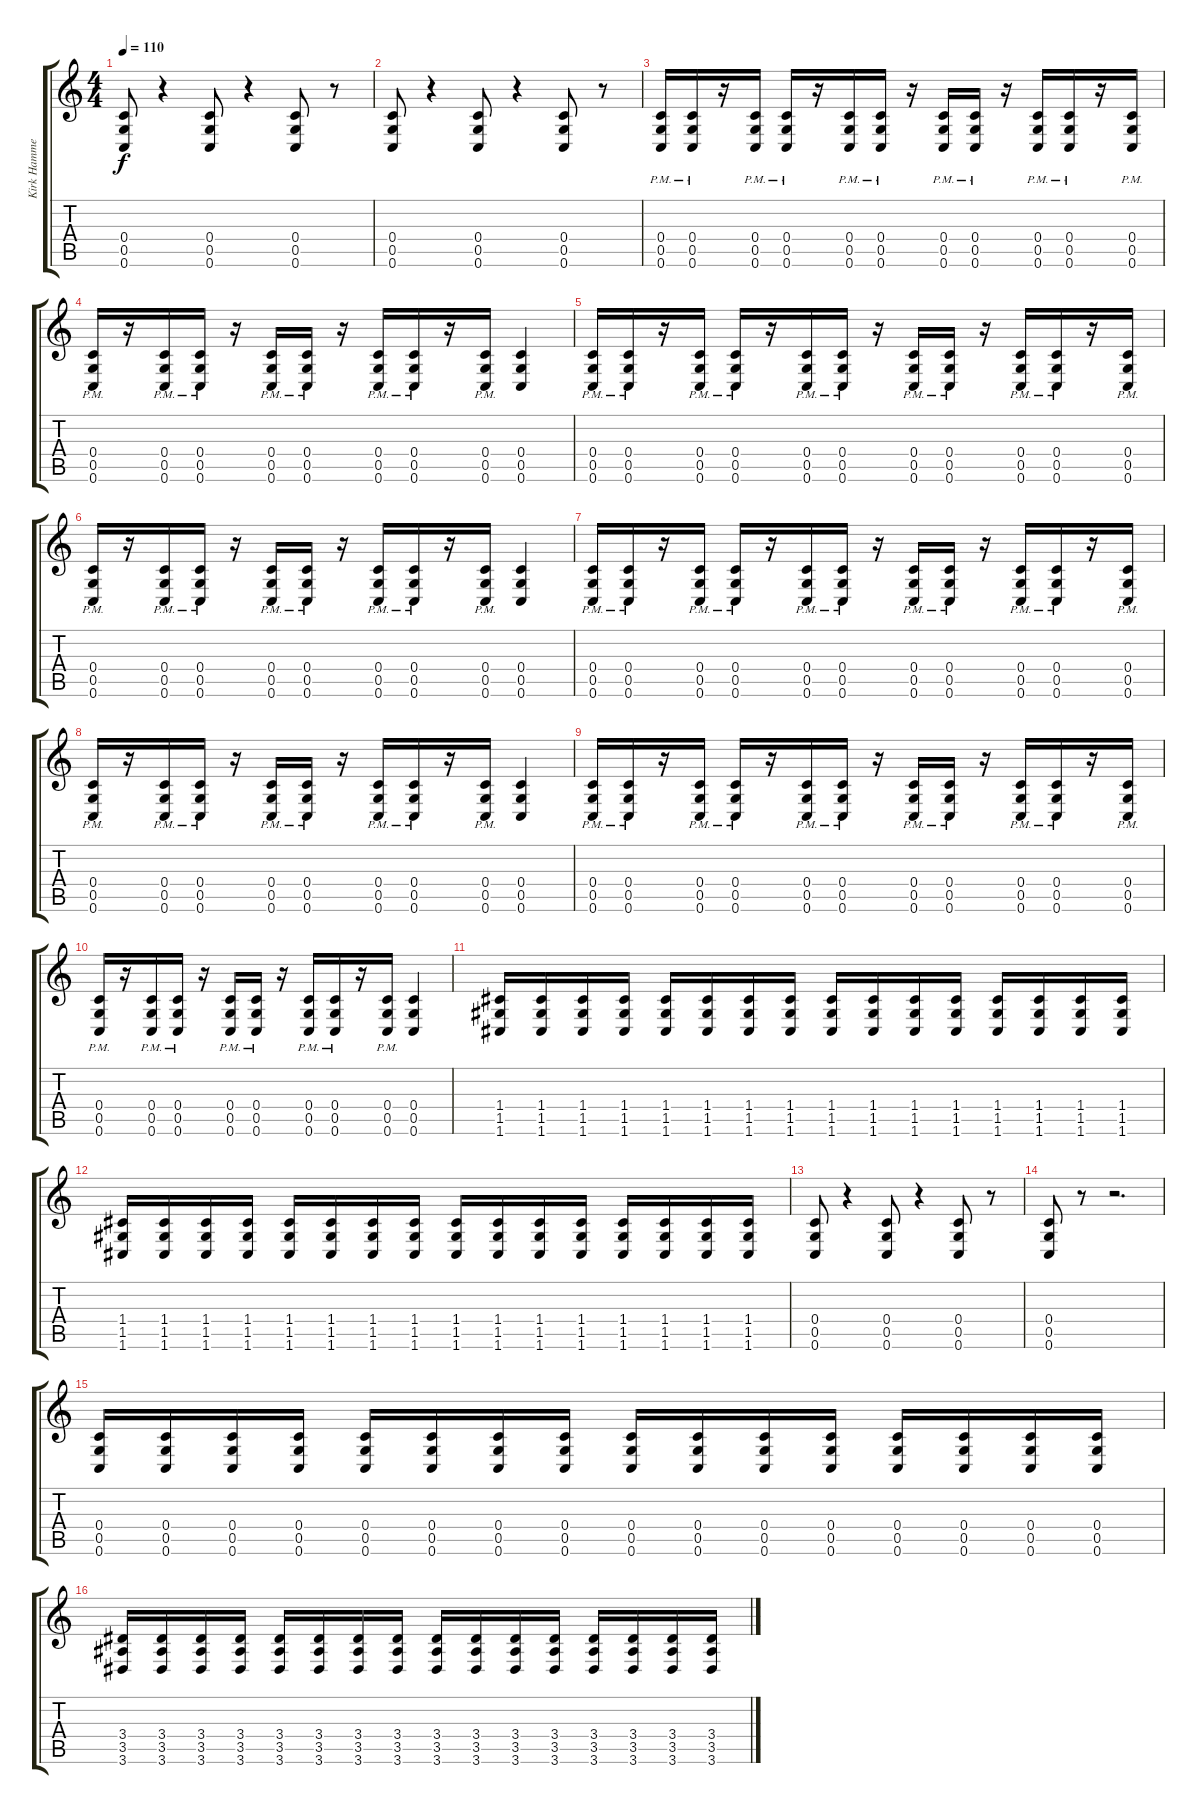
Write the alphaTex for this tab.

\track ("Kirk Hammet" "Kirk Hamme") {instrument distortionguitar}
\staff {score tabs}
\tuning (D4 A3 F3 C3 G2 C2) {hide}
\ts (4 4)
\tempo 110
\clef g2
\ks c
(0.4 0.5 0.6).8{dy f} r.4 (0.4 0.5 0.6).8 r.4 (0.4 0.5 0.6).8 r.8 |
(0.4 0.5 0.6).8 r.4 (0.4 0.5 0.6).8 r.4 (0.4 0.5 0.6).8 r.8 |
(0.4{pm} 0.5 0.6).16 (0.4{pm} 0.5 0.6).16 r.16 (0.4{pm} 0.5 0.6).16 (0.4{pm} 0.5 0.6).16 r.16 (0.4{pm} 0.5 0.6).16 (0.4{pm} 0.5 0.6).16 r.16 (0.4{pm} 0.5 0.6).16 (0.4{pm} 0.5 0.6).16 r.16 (0.4{pm} 0.5 0.6).16 (0.4{pm} 0.5 0.6).16 r.16 (0.4{pm} 0.5 0.6).16 |
(0.4{pm} 0.5 0.6).16 r.16 (0.4{pm} 0.5 0.6).16 (0.4{pm} 0.5 0.6).16 r.16 (0.4{pm} 0.5 0.6).16 (0.4{pm} 0.5 0.6).16 r.16 (0.4{pm} 0.5 0.6).16 (0.4{pm} 0.5 0.6).16 r.16 (0.4{pm} 0.5 0.6).16 (0.4 0.5 0.6).4 |
(0.4{pm} 0.5 0.6).16 (0.4{pm} 0.5 0.6).16 r.16 (0.4{pm} 0.5 0.6).16 (0.4{pm} 0.5 0.6).16 r.16 (0.4{pm} 0.5 0.6).16 (0.4{pm} 0.5 0.6).16 r.16 (0.4{pm} 0.5 0.6).16 (0.4{pm} 0.5 0.6).16 r.16 (0.4{pm} 0.5 0.6).16 (0.4{pm} 0.5 0.6).16 r.16 (0.4{pm} 0.5 0.6).16 |
(0.4{pm} 0.5 0.6).16 r.16 (0.4{pm} 0.5 0.6).16 (0.4{pm} 0.5 0.6).16 r.16 (0.4{pm} 0.5 0.6).16 (0.4{pm} 0.5 0.6).16 r.16 (0.4{pm} 0.5 0.6).16 (0.4{pm} 0.5 0.6).16 r.16 (0.4{pm} 0.5 0.6).16 (0.4 0.5 0.6).4 |
(0.4{pm} 0.5 0.6).16 (0.4{pm} 0.5 0.6).16 r.16 (0.4{pm} 0.5 0.6).16 (0.4{pm} 0.5 0.6).16 r.16 (0.4{pm} 0.5 0.6).16 (0.4{pm} 0.5 0.6).16 r.16 (0.4{pm} 0.5 0.6).16 (0.4{pm} 0.5 0.6).16 r.16 (0.4{pm} 0.5 0.6).16 (0.4{pm} 0.5 0.6).16 r.16 (0.4{pm} 0.5 0.6).16 |
(0.4{pm} 0.5 0.6).16 r.16 (0.4{pm} 0.5 0.6).16 (0.4{pm} 0.5 0.6).16 r.16 (0.4{pm} 0.5 0.6).16 (0.4{pm} 0.5 0.6).16 r.16 (0.4{pm} 0.5 0.6).16 (0.4{pm} 0.5 0.6).16 r.16 (0.4{pm} 0.5 0.6).16 (0.4 0.5 0.6).4 |
(0.4{pm} 0.5 0.6).16 (0.4{pm} 0.5 0.6).16 r.16 (0.4{pm} 0.5 0.6).16 (0.4{pm} 0.5 0.6).16 r.16 (0.4{pm} 0.5 0.6).16 (0.4{pm} 0.5 0.6).16 r.16 (0.4{pm} 0.5 0.6).16 (0.4{pm} 0.5 0.6).16 r.16 (0.4{pm} 0.5 0.6).16 (0.4{pm} 0.5 0.6).16 r.16 (0.4{pm} 0.5 0.6).16 |
(0.4{pm} 0.5 0.6).16 r.16 (0.4{pm} 0.5 0.6).16 (0.4{pm} 0.5 0.6).16 r.16 (0.4{pm} 0.5 0.6).16 (0.4{pm} 0.5 0.6).16 r.16 (0.4{pm} 0.5 0.6).16 (0.4{pm} 0.5 0.6).16 r.16 (0.4{pm} 0.5 0.6).16 (0.4 0.5 0.6).4 |
(1.4 1.5 1.6).16 (1.4 1.5 1.6).16 (1.4 1.5 1.6).16 (1.4 1.5 1.6).16 (1.4 1.5 1.6).16 (1.4 1.5 1.6).16 (1.4 1.5 1.6).16 (1.4 1.5 1.6).16 (1.4 1.5 1.6).16 (1.4 1.5 1.6).16 (1.4 1.5 1.6).16 (1.4 1.5 1.6).16 (1.4 1.5 1.6).16 (1.4 1.5 1.6).16 (1.4 1.5 1.6).16 (1.4 1.5 1.6).16 |
(1.4 1.5 1.6).16 (1.4 1.5 1.6).16 (1.4 1.5 1.6).16 (1.4 1.5 1.6).16 (1.4 1.5 1.6).16 (1.4 1.5 1.6).16 (1.4 1.5 1.6).16 (1.4 1.5 1.6).16 (1.4 1.5 1.6).16 (1.4 1.5 1.6).16 (1.4 1.5 1.6).16 (1.4 1.5 1.6).16 (1.4 1.5 1.6).16 (1.4 1.5 1.6).16 (1.4 1.5 1.6).16 (1.4 1.5 1.6).16 |
(0.4 0.5 0.6).8 r.4 (0.4 0.5 0.6).8 r.4 (0.4 0.5 0.6).8 r.8 |
(0.4 0.5 0.6).8 r.8 r.2{d} |
(0.4 0.5 0.6).16 (0.4 0.5 0.6).16 (0.4 0.5 0.6).16 (0.4 0.5 0.6).16 (0.4 0.5 0.6).16 (0.4 0.5 0.6).16 (0.4 0.5 0.6).16 (0.4 0.5 0.6).16 (0.4 0.5 0.6).16 (0.4 0.5 0.6).16 (0.4 0.5 0.6).16 (0.4 0.5 0.6).16 (0.4 0.5 0.6).16 (0.4 0.5 0.6).16 (0.4 0.5 0.6).16 (0.4 0.5 0.6).16 |
(3.4 3.5 3.6).16 (3.4 3.5 3.6).16 (3.4 3.5 3.6).16 (3.4 3.5 3.6).16 (3.4 3.5 3.6).16 (3.4 3.5 3.6).16 (3.4 3.5 3.6).16 (3.4 3.5 3.6).16 (3.4 3.5 3.6).16 (3.4 3.5 3.6).16 (3.4 3.5 3.6).16 (3.4 3.5 3.6).16 (3.4 3.5 3.6).16 (3.4 3.5 3.6).16 (3.4 3.5 3.6).16 (3.4 3.5 3.6).16
